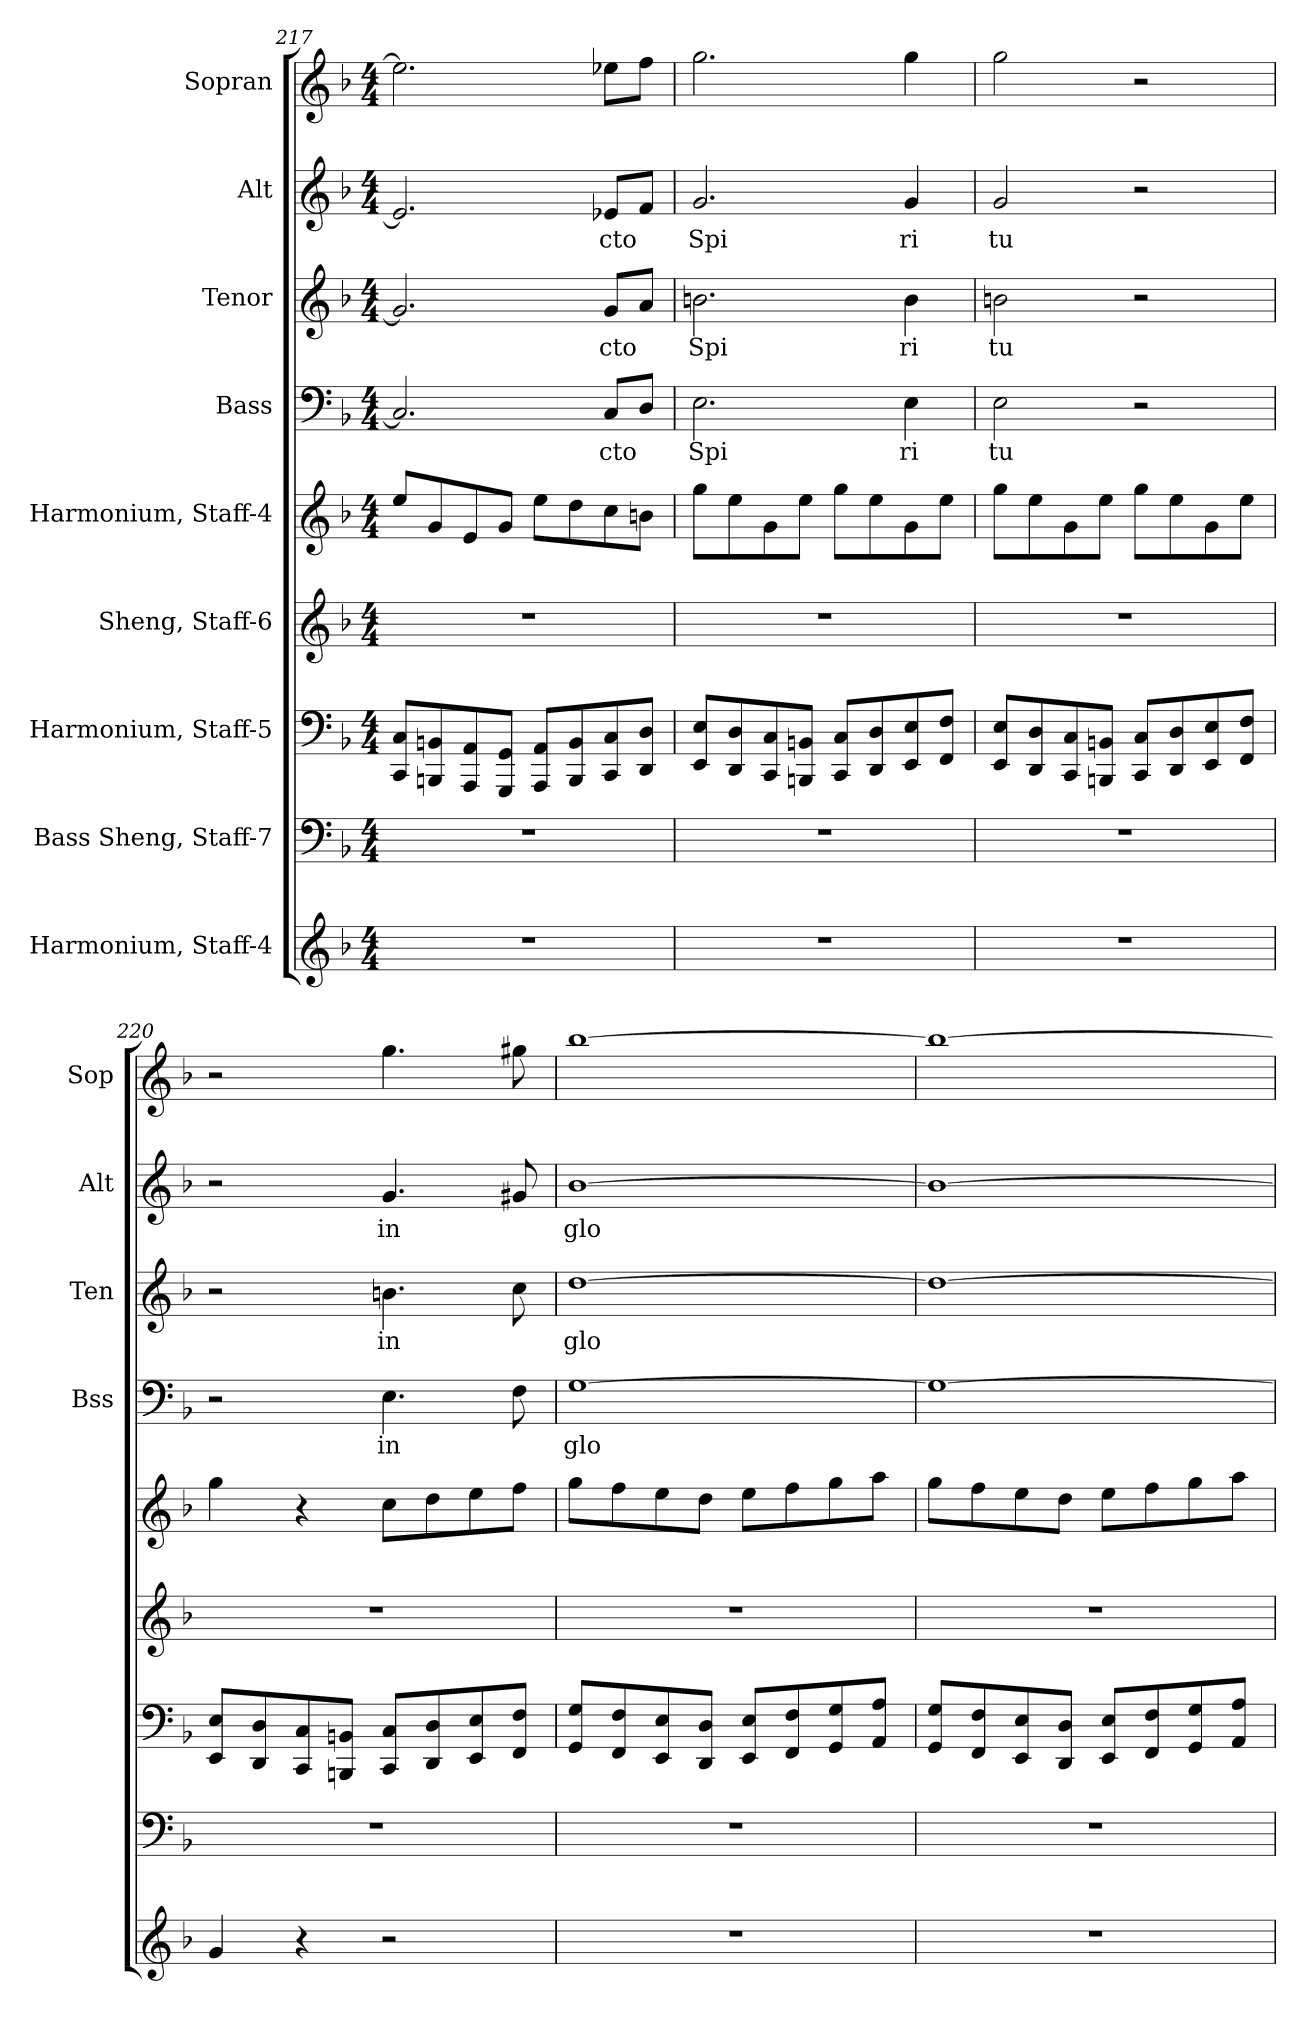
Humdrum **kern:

**kern	**kern	**kern	**kern	**kern	**kern	**text	**kern	**text	**kern	**text	**kern
*part9	*part8	*part7	*part6	*part5	*part4	*part4	*part3	*part3	*part2	*part2	*part1
*staff9	*staff8	*staff7	*staff6	*staff5	*staff4	*staff4	*staff3	*staff3	*staff2	*staff2	*staff1
*I"Harmonium, Staff-4	*I"Bass Sheng, Staff-7	*I"Harmonium, Staff-5	*I"Sheng, Staff-6	*I"Harmonium, Staff-4	*I"Bass	*	*I"Tenor	*	*I"Alt	*	*I"Sopran
*	*	*	*	*	*I'Bss	*	*I'Ten	*	*I'Alt	*	*I'Sop
!!LO:PB:g=z
*clefG2	*clefF4	*clefF4	*clefG2	*clefG2	*clefF4	*	*clefG2	*	*clefG2	*	*clefG2
*	*	*	*	*	*	*	*ITrd4c7	*	*ITrd2c3	*	*ITrd2c3
*k[b-]	*k[b-]	*k[b-]	*k[b-]	*k[b-]	*k[b-]	*	*k[b-e-]	*	*k[f#c#]	*	*k[f#c#]
*M4/4	*M4/4	*M4/4	*M4/4	*M4/4	*M4/4	*	*M4/4	*	*M4/4	*	*M4/4
=217	=217	=217	=217	=217	=217	=217	=217	=217	=217	=217	=217
1r	1r	8CC/ 8C/L	1r	8ee/L	2.C/]	.	2.c/]	.	2.c/]	.	2.cc\]
.	.	8BBBn/ 8BBn/	.	8g/	.	.	.	.	.	.	.
.	.	8AAA/ 8AA/	.	8e/	.	.	.	.	.	.	.
.	.	8GGG/ 8GG/J	.	8g/J	.	.	.	.	.	.	.
.	.	8AAA/ 8AA/L	.	8ee\L	.	.	.	.	.	.	.
.	.	8BBB/ 8BB/	.	8dd\	.	.	.	.	.	.	.
.	.	8CC/ 8C/	.	8cc\	8C/L	cto	8c/L	cto	8cn/L	cto	8ccn\L
.	.	8DD/ 8D/J	.	8bn\J	8D/J	.	8d/J	.	8d/J	.	8dd\J
=218	=218	=218	=218	=218	=218	=218	=218	=218	=218	=218	=218
1r	1r	8EE/ 8E/L	1r	8gg\L	2.E\	Spi	2.en\	Spi	2.e/	Spi	2.ee\
.	.	8DD/ 8D/	.	8ee\	.	.	.	.	.	.	.
.	.	8CC/ 8C/	.	8g\	.	.	.	.	.	.	.
.	.	8BBBn/ 8BBn/J	.	8ee\J	.	.	.	.	.	.	.
.	.	8CC/ 8C/L	.	8gg\L	.	.	.	.	.	.	.
.	.	8DD/ 8D/	.	8ee\	.	.	.	.	.	.	.
.	.	8EE/ 8E/	.	8g\	4E\	ri	4e\	ri	4e/	ri	4ee\
.	.	8FF/ 8F/J	.	8ee\J	.	.	.	.	.	.	.
=219	=219	=219	=219	=219	=219	=219	=219	=219	=219	=219	=219
1r	1r	8EE/ 8E/L	1r	8gg\L	2E\	tu	2en\	tu	2e/	tu	2ee\
.	.	8DD/ 8D/	.	8ee\	.	.	.	.	.	.	.
.	.	8CC/ 8C/	.	8g\	.	.	.	.	.	.	.
.	.	8BBBn/ 8BBn/J	.	8ee\J	.	.	.	.	.	.	.
.	.	8CC/ 8C/L	.	8gg\L	2r	.	2r	.	2r	.	2r
.	.	8DD/ 8D/	.	8ee\	.	.	.	.	.	.	.
.	.	8EE/ 8E/	.	8g\	.	.	.	.	.	.	.
.	.	8FF/ 8F/J	.	8ee\J	.	.	.	.	.	.	.
!!LO:PB:g=z
=220	=220	=220	=220	=220	=220	=220	=220	=220	=220	=220	=220
4g/	1r	8EE/ 8E/L	1r	4gg\	2r	.	2r	.	2r	.	2r
.	.	8DD/ 8D/	.	.	.	.	.	.	.	.	.
4r	.	8CC/ 8C/	.	4r	.	.	.	.	.	.	.
.	.	8BBBn/ 8BBn/J	.	.	.	.	.	.	.	.	.
2r	.	8CC/ 8C/L	.	8cc\L	4.E\	in	4.en\	in	4.e/	in	4.ee\
.	.	8DD/ 8D/	.	8dd\	.	.	.	.	.	.	.
.	.	8EE/ 8E/	.	8ee\	.	.	.	.	.	.	.
.	.	8FF/ 8F/J	.	8ff\J	8F\	.	8f\	.	8e#X/	.	8ee#X\
=221	=221	=221	=221	=221	=221	=221	=221	=221	=221	=221	=221
1r	1r	8GG/ 8G/L	1r	8gg\L	[1G	glo	[1g	glo	[1g	glo	[1gg
.	.	8FF/ 8F/	.	8ff\	.	.	.	.	.	.	.
.	.	8EE/ 8E/	.	8ee\	.	.	.	.	.	.	.
.	.	8DD/ 8D/J	.	8dd\J	.	.	.	.	.	.	.
.	.	8EE/ 8E/L	.	8ee\L	.	.	.	.	.	.	.
.	.	8FF/ 8F/	.	8ff\	.	.	.	.	.	.	.
.	.	8GG/ 8G/	.	8gg\	.	.	.	.	.	.	.
.	.	8AA/ 8A/J	.	8aa\J	.	.	.	.	.	.	.
=222	=222	=222	=222	=222	=222	=222	=222	=222	=222	=222	=222
1r	1r	8GG/ 8G/L	1r	8gg\L	1G_	.	1g_	.	1g_	.	1gg_
.	.	8FF/ 8F/	.	8ff\	.	.	.	.	.	.	.
.	.	8EE/ 8E/	.	8ee\	.	.	.	.	.	.	.
.	.	8DD/ 8D/J	.	8dd\J	.	.	.	.	.	.	.
.	.	8EE/ 8E/L	.	8ee\L	.	.	.	.	.	.	.
.	.	8FF/ 8F/	.	8ff\	.	.	.	.	.	.	.
.	.	8GG/ 8G/	.	8gg\	.	.	.	.	.	.	.
.	.	8AA/ 8A/J	.	8aa\J	.	.	.	.	.	.	.
=	=	=	=	=	=	=	=	=	=	=	=
*-	*-	*-	*-	*-	*-	*-	*-	*-	*-	*-	*-
